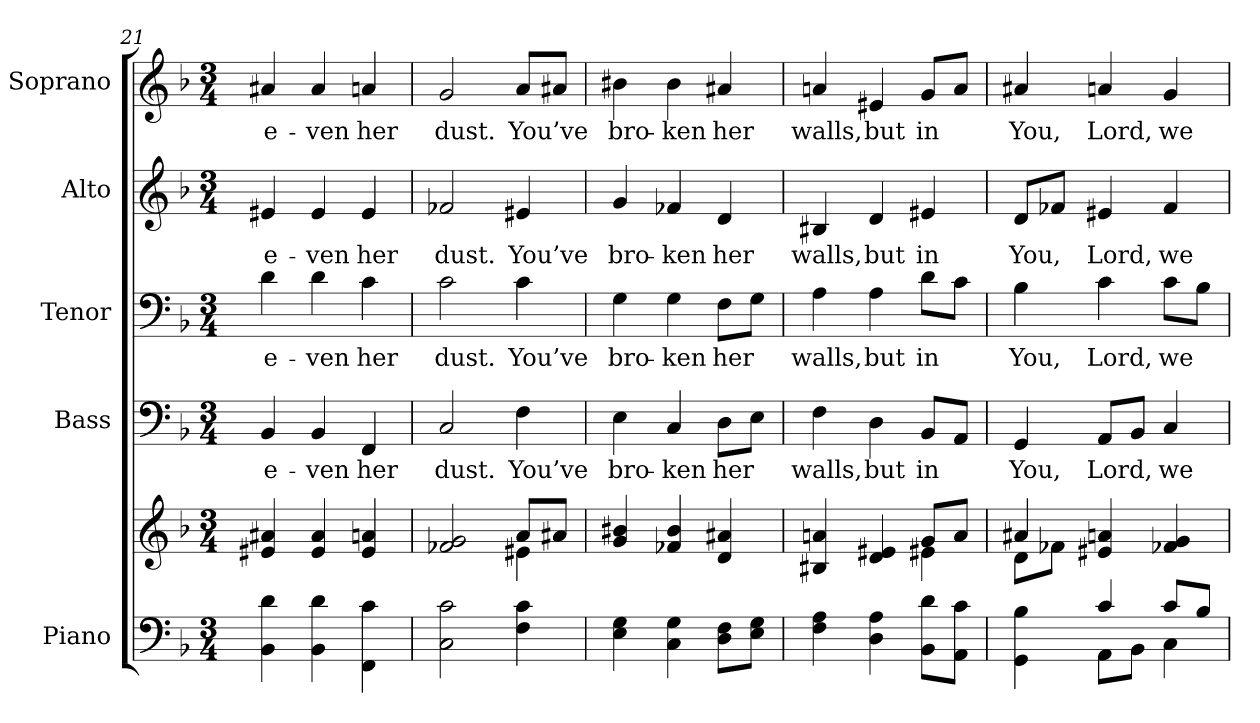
**kern	**kern	**kern	**text	**kern	**text	**kern	**text	**kern	**text
*part5	*part5	*part4	*part4	*part3	*part3	*part2	*part2	*part1	*part1
*staff6	*staff5	*staff4	*staff4	*staff3	*staff3	*staff2	*staff2	*staff1	*staff1
*I"Piano	*	*I"Bass	*	*I"Tenor	*	*I"Alto	*	*I"Soprano	*
*I'Pno.	*	*I'B.	*	*I'T.	*	*I'A.	*	*I'S.	*
*clefF4	*clefG2	*clefF4	*	*clefF4	*	*clefG2	*	*clefG2	*
*k[b-]	*k[b-]	*k[b-]	*	*k[b-]	*	*k[b-]	*	*k[b-]	*
*F:	*F:	*F:	*	*F:	*	*F:	*	*F:	*
*M3/4	*M3/4	*M3/4	*	*M3/4	*	*M3/4	*	*M3/4	*
=21	=21	=21	=21	=21	=21	=21	=21	=21	=21
!	!	!	!LO:LY:b:color=#000000	!	!	!	!	!	!
!	!	!	!	!	!LO:LY:b:color=#000000	!	!	!	!
!	!	!	!	!	!	!	!LO:LY:b:color=#000000	!	!
!	!	!	!	!	!	!	!	!	!LO:LY:b:color=#000000
4BB-i\ 4di	4e#Xi/ 4a#Xi	4BB-i/	e-	4di\	e-	4e#Xi/	e-	4a#Xi/	e-
!	!	!	!LO:LY:b:color=#000000	!	!	!	!	!	!
!	!	!	!	!	!LO:LY:b:color=#000000	!	!	!	!
!	!	!	!	!	!	!	!LO:LY:b:color=#000000	!	!
!	!	!	!	!	!	!	!	!	!LO:LY:b:color=#000000
4BB-i\ 4di	4e#i/ 4a#i	4BB-i/	-ven	4di\	-ven	4e#i/	-ven	4a#i/	-ven
!	!	!	!LO:LY:b:color=#000000	!	!	!	!	!	!
!	!	!	!	!	!LO:LY:b:color=#000000	!	!	!	!
!	!	!	!	!	!	!	!LO:LY:b:color=#000000	!	!
!	!	!	!	!	!	!	!	!	!LO:LY:b:color=#000000
4FFi\ 4ci	4e#i/ 4ani	4FFi/	her	4ci\	her	4e#i/	her	4ani/	her
!!LO:LB:g=z
=22	=22	=22	=22	=22	=22	=22	=22	=22	=22
*	*^	*	*	*	*	*	*	*	*
!	!	!	!	!LO:LY:b:color=#000000	!	!	!	!	!	!
!	!	!	!	!	!	!LO:LY:b:color=#000000	!	!	!	!
!	!	!	!	!	!	!	!	!LO:LY:b:color=#000000	!	!
!	!	!	!	!	!	!	!	!	!	!LO:LY:b:color=#000000
2Ci\ 2ci	2f-Xi/ 2gi	2ryy	2Ci/	dust.	2ci\	dust.	2f-Xi/	dust.	2gi/	dust.
!	!	!	!	!LO:LY:b:color=#000000	!	!	!	!	!	!
!	!	!	!	!	!	!LO:LY:b:color=#000000	!	!	!	!
!	!	!	!	!	!	!	!	!LO:LY:b:color=#000000	!	!
!	!	!	!	!	!	!	!	!	!	!LO:LY:b:color=#000000
4Fi\ 4ci	8ai/L	4e#Xi\	4Fi\	You’ve	4ci\	You’ve	4e#Xi/	You’ve	8ai/L	You’ve
.	8a#Xi/J	.	.	.	.	.	.	.	8a#Xi/J	.
*	*v	*v	*	*	*	*	*	*	*	*
=23	=23	=23	=23	=23	=23	=23	=23	=23	=23
!	!	!	!LO:LY:b:color=#000000	!	!	!	!	!	!
!	!	!	!	!	!LO:LY:b:color=#000000	!	!	!	!
!	!	!	!	!	!	!	!LO:LY:b:color=#000000	!	!
!	!	!	!	!	!	!	!	!	!LO:LY:b:color=#000000
4Ei\ 4Gi	4gi/ 4b#Xi	4Ei\	bro-	4Gi\	bro-	4gi/	bro-	4b#Xi\	bro-
!	!	!	!LO:LY:b:color=#000000	!	!	!	!	!	!
!	!	!	!	!	!LO:LY:b:color=#000000	!	!	!	!
!	!	!	!	!	!	!	!LO:LY:b:color=#000000	!	!
!	!	!	!	!	!	!	!	!	!LO:LY:b:color=#000000
4Ci\ 4Gi	4f-Xi/ 4b#i	4Ci/	-ken	4Gi\	-ken	4f-Xi/	-ken	4b#i\	-ken
!	!	!	!LO:LY:b:color=#000000	!	!	!	!	!	!
!	!	!	!	!	!LO:LY:b:color=#000000	!	!	!	!
!	!	!	!	!	!	!	!LO:LY:b:color=#000000	!	!
!	!	!	!	!	!	!	!	!	!LO:LY:b:color=#000000
8Di\ 8FiL	4di/ 4a#Xi	8Di\L	her	8Fi\L	her	4di/	her	4a#Xi/	her
8Ei\ 8GiJ	.	8Ei\J	.	8Gi\J	.	.	.	.	.
=24	=24	=24	=24	=24	=24	=24	=24	=24	=24
*	*^	*	*	*	*	*	*	*	*
!	!	!	!	!LO:LY:b:color=#000000	!	!	!	!	!	!
!	!	!	!	!	!	!LO:LY:b:color=#000000	!	!	!	!
!	!	!	!	!	!	!	!	!LO:LY:b:color=#000000	!	!
!	!	!	!	!	!	!	!	!	!	!LO:LY:b:color=#000000
4Fi\ 4Ai	4B#Xi/ 4ani	2ryy	4Fi\	walls,	4Ai\	walls,	4B#Xi/	walls,	4ani/	walls,
!	!	!	!	!LO:LY:b:color=#000000	!	!	!	!	!	!
!	!	!	!	!	!	!LO:LY:b:color=#000000	!	!	!	!
!	!	!	!	!	!	!	!	!LO:LY:b:color=#000000	!	!
!	!	!	!	!	!	!	!	!	!	!LO:LY:b:color=#000000
4Di\ 4Ai	4di/ 4e#Xi	.	4Di\	but	4Ai\	but	4di/	but	4e#Xi/	but
!	!	!	!	!LO:LY:b:color=#000000	!	!	!	!	!	!
!	!	!	!	!	!	!LO:LY:b:color=#000000	!	!	!	!
!	!	!	!	!	!	!	!	!LO:LY:b:color=#000000	!	!
!	!	!	!	!	!	!	!	!	!	!LO:LY:b:color=#000000
8BB-i\ 8diL	8gi/L	4e#Xi\	8BB-i/L	in	8di\L	in	4e#Xi/	in	8gi/L	in
8AAi\ 8ciJ	8ai/J	.	8AAi/J	.	8ci\J	.	.	.	8ai/J	.
=25	=25	=25	=25	=25	=25	=25	=25	=25	=25	=25
*^	*	*	*	*	*	*	*	*	*	*
!	!	!	!	!	!LO:LY:b:color=#000000	!	!	!	!	!	!
!	!	!	!	!	!	!	!LO:LY:b:color=#000000	!	!	!	!
!	!	!	!	!	!	!	!	!	!LO:LY:b:color=#000000	!	!
!	!	!	!	!	!	!	!	!	!	!	!LO:LY:b:color=#000000
4GGi\ 4B-i	4ryy	4a#Xi/	8di\L	4GGi/	You,	4B-i\	You,	8di/L	You,	4a#Xi/	You,
.	.	.	8f-Xi\J	.	.	.	.	8f-Xi/J	.	.	.
!	!	!	!	!	!LO:LY:b:color=#000000	!	!	!	!	!	!
!	!	!	!	!	!	!	!LO:LY:b:color=#000000	!	!	!	!
!	!	!	!	!	!	!	!	!	!LO:LY:b:color=#000000	!	!
!	!	!	!	!	!	!	!	!	!	!	!LO:LY:b:color=#000000
4ci/	8AAi\L	4e#Xi/ 4ani	4ryy	8AAi/L	Lord,	4ci\	Lord,	4e#Xi/	Lord,	4ani/	Lord,
.	8BB-i\J	.	.	8BB-i/J	.	.	.	.	.	.	.
!	!	!	!	!	!LO:LY:b:color=#000000	!	!	!	!	!	!
!	!	!	!	!	!	!	!LO:LY:b:color=#000000	!	!	!	!
!	!	!	!	!	!	!	!	!	!LO:LY:b:color=#000000	!	!
!	!	!	!	!	!	!	!	!	!	!	!LO:LY:b:color=#000000
8ci/L	4Ci\	4f-Xi/ 4gi	4ryy	4Ci/	we	8ci\L	we	4f-i/	we	4gi/	we
8B-i/J	.	.	.	.	.	8B-i\J	.	.	.	.	.
*v	*v	*	*	*	*	*	*	*	*	*	*
*	*v	*v	*	*	*	*	*	*	*	*
=	=	=	=	=	=	=	=	=	=
*-	*-	*-	*-	*-	*-	*-	*-	*-	*-
